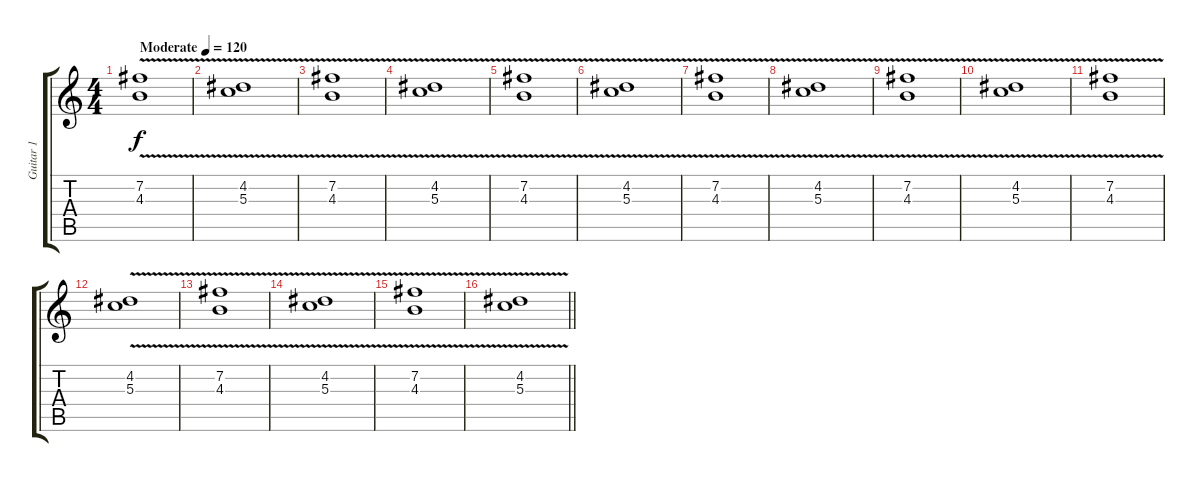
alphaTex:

\track ("Guitar 1" "Guitar 1") {instrument acousticguitarsteel}
\staff {score tabs}
\tuning (E4 B3 G3 D3 A2 E2) {hide}
\ts (4 4)
\tempo (120 "Moderate")
\clef g2
\ks c
(7.2{v} 4.3).1{dy f instrument acousticguitarsteel} |
(4.2{v} 5.3).1 |
(7.2{v} 4.3).1 |
(4.2{v} 5.3).1 |
(7.2{v} 4.3).1 |
(4.2{v} 5.3).1 |
(7.2{v} 4.3).1 |
(4.2{v} 5.3).1 |
(7.2{v} 4.3).1 |
(4.2{v} 5.3).1 |
(7.2{v} 4.3).1 |
(4.2{v} 5.3).1 |
(7.2{v} 4.3).1 |
(4.2{v} 5.3).1 |
(7.2{v} 4.3).1 |
\barLineRight lightlight
(4.2{v} 5.3).1
